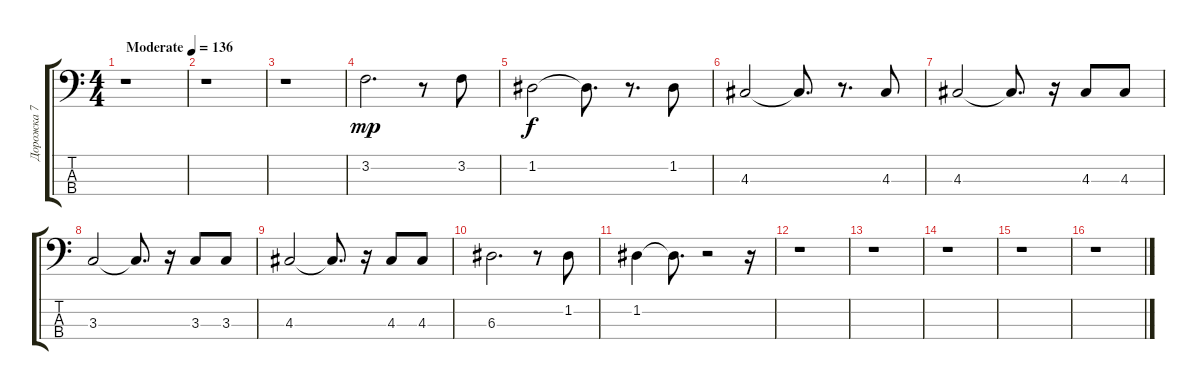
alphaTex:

\track ("Дорожка 7" "Дорожка 7") {instrument electricbassfinger}
\staff {score tabs}
\tuning (G2 D2 A1 E1) {hide}
\ts (4 4)
\tempo (136 "Moderate")
\clef f4
\ks c
r.1{dy mp instrument electricbassfinger} |
r.1 |
r.1 |
3.2.2{d} r.8 3.2.8 |
1.2.2{dy f} 1.2{t}.8{d} r.8{d} 1.2.8 |
4.3.2 4.3{t}.8{d} r.8{d} 4.3.8 |
4.3.2 4.3{t}.8{d} r.16 4.3.8 4.3.8 |
3.3.2 3.3{t}.8{d} r.16 3.3.8 3.3.8 |
4.3.2 4.3{t}.8{d} r.16 4.3.8 4.3.8 |
6.3.2{d} r.8 1.2.8 |
1.2.4 1.2{t}.8{d} r.2 r.16 |
r.1 |
r.1 |
r.1 |
r.1 |
r.1
